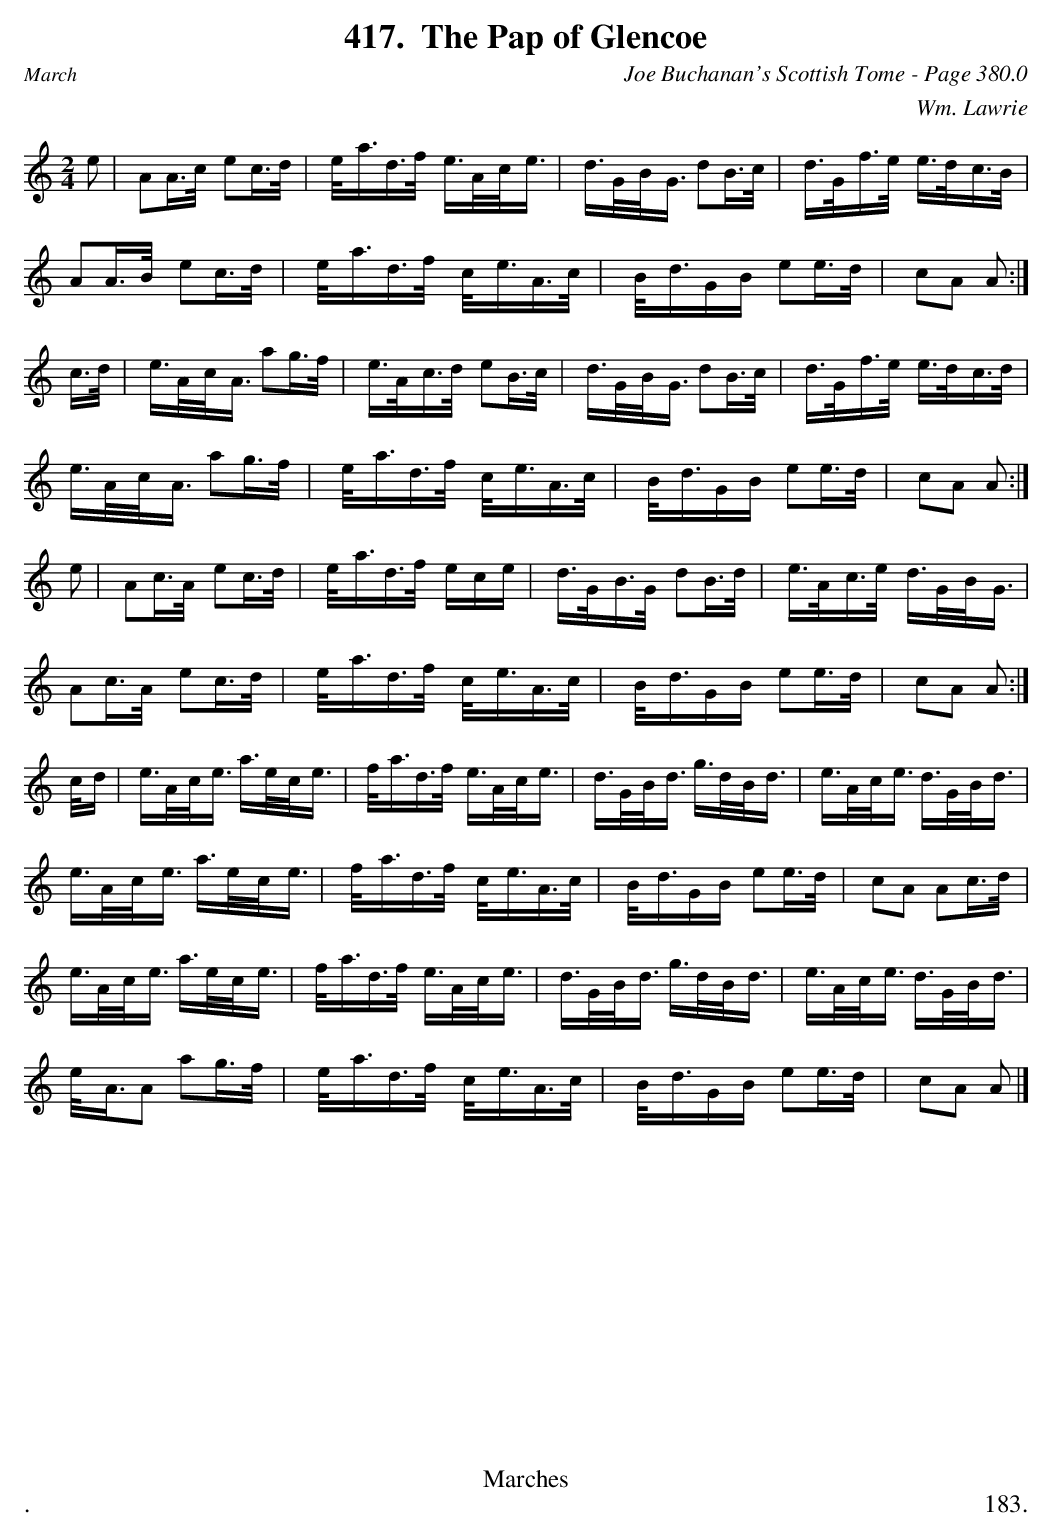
X:1
T:Pap of Glencoe, The
C:Joe Buchanan's Scottish Tome - Page 380.0
C:Wm. Lawrie
L:1/8
M:2/4
K:C
e | AA/>c/ ec/>d/ | e/<a/d/>f/ e/>A/c/<e/ | d/>G/B/<G/ dB/>c/ | d/>G/f/>e/ e/>d/c/>B/ |
AA/>B/ ec/>d/ | e/<a/d/>f/ c/<e/A/>c/ | B/<d/G/B/ ee/>d/ | cA A :|
c/>d/ | e/>A/c/<A/ ag/>f/ | e/>A/c/>d/ eB/>c/ | d/>G/B/<G/ dB/>c/ | d/>G/f/>e/ e/>d/c/>d/ |
e/>A/c/<A/ ag/>f/ | e/<a/d/>f/ c/<e/A/>c/ | B/<d/G/B/ ee/>d/ | cA A :|
e | Ac/>A/ ec/>d/ | e/<a/d/>f/ e/c/e/ | d/>G/B/>G/ dB/>d/ | e/>A/c/>e/ d/>G/B/<G/ |
Ac/>A/ ec/>d/ | e/<a/d/>f/ c/<e/A/>c/ | B/<d/G/B/ ee/>d/ | cA A :|
c//d/ | e/>A/c/<e/ a/>e/c/<e/ | f/<a/d/>f/ e/>A/c/<e/ | d/>G/B/<d/ g/>d/B/<d/ | e/>A/c/<e/ d/>G/B/<d/ |
e/>A/c/<e/ a/>e/c/<e/ | f/<a/d/>f/ c/<e/A/>c/ | B/<d/G/B/ ee/>d/ | cA Ac/>d/ |
e/>A/c/<e/ a/>e/c/<e/ | f/<a/d/>f/ e/>A/c/<e/ | d/>G/B/<d/ g/>d/B/<d/ | e/>A/c/<e/ d/>G/B/<d/ |
e/<A/A ag/>f/ | e/<a/d/>f/ c/<e/A/>c/ | B/<d/G/B/ ee/>d/ | cA A |]
